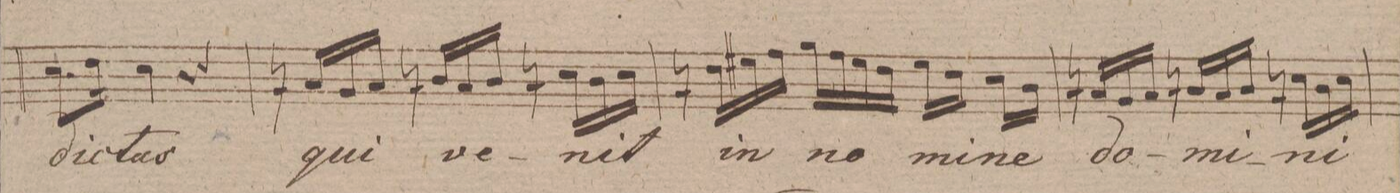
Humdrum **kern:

**kern	**text
*I"Tenore. Solo	*
*clefC4	*
*k[f#c#g#]	*
*M3/4	*
8.B\L	-dic-
16c#\Jk	.
4B\	-tus
4r	.
=39	=39
16r	.
16G#/LL	qui
16F#/	.
16G#/JJ	.
16r	.
16A\LL	ve-
16G#/	.
16A\JJ	.
16r	.
16B\LL	-nit
16A\	.
16B\JJ	.
=40	=40
16r	.
16c#\LL	in
16d#X\	.
16e\JJ	.
16f#\LL	no-
16e\	.
16d#\	.
16c#\JJ	.
16d#\LL	-mi-
16c#\JJ	.
16B\LL	-ne
16A\JJ	.
=	=
2.ryy	.
=41	=41
16r	.
16G#/LL	do-
16F#/	.
16G#/JJ	.
16r	.
16A\LL	-mi-
16G#/	.
16A\JJ	.
16r	.
16B\LL	-ni
16A\	.
16B\JJ	.
=42	=42
*-	*-
